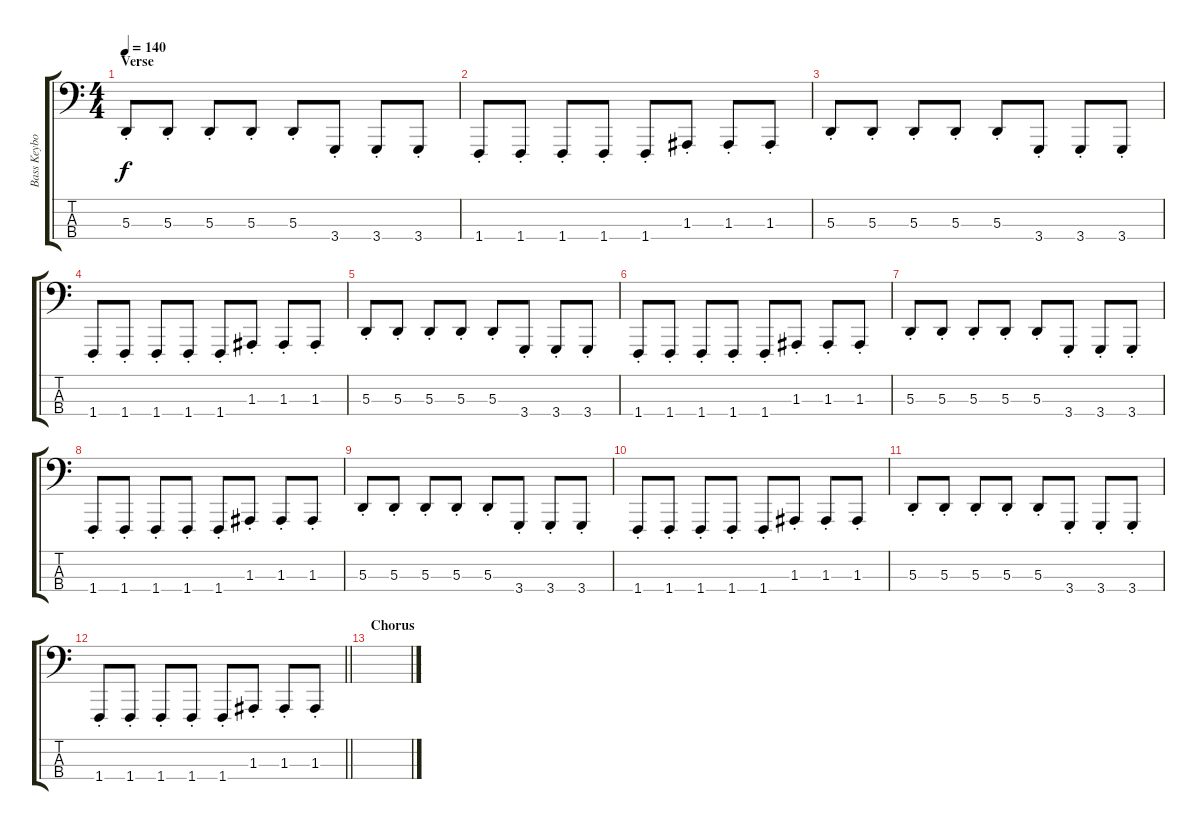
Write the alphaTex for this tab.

\track ("Bass Keyboard" "Bass Keybo") {instrument lead1square}
\staff {score tabs}
\tuning (G2 D2 A1 E1) {hide}
\ts (4 4)
\section ("" "Verse")
\tempo 140
\clef f4
\ks c
5.3{st}.8{dy f} 5.3{st}.8 5.3{st}.8 5.3{st}.8 5.3{st}.8 3.4{st}.8 3.4{st}.8 3.4{st}.8 |
1.4{st}.8 1.4{st}.8 1.4{st}.8 1.4{st}.8 1.4{st}.8 1.3{st}.8 1.3{st}.8 1.3{st}.8 |
5.3{st}.8 5.3{st}.8 5.3{st}.8 5.3{st}.8 5.3{st}.8 3.4{st}.8 3.4{st}.8 3.4{st}.8 |
1.4{st}.8 1.4{st}.8 1.4{st}.8 1.4{st}.8 1.4{st}.8 1.3{st}.8 1.3{st}.8 1.3{st}.8 |
5.3{st}.8 5.3{st}.8 5.3{st}.8 5.3{st}.8 5.3{st}.8 3.4{st}.8 3.4{st}.8 3.4{st}.8 |
1.4{st}.8 1.4{st}.8 1.4{st}.8 1.4{st}.8 1.4{st}.8 1.3{st}.8 1.3{st}.8 1.3{st}.8 |
5.3{st}.8 5.3{st}.8 5.3{st}.8 5.3{st}.8 5.3{st}.8 3.4{st}.8 3.4{st}.8 3.4{st}.8 |
1.4{st}.8 1.4{st}.8 1.4{st}.8 1.4{st}.8 1.4{st}.8 1.3{st}.8 1.3{st}.8 1.3{st}.8 |
5.3{st}.8 5.3{st}.8 5.3{st}.8 5.3{st}.8 5.3{st}.8 3.4{st}.8 3.4{st}.8 3.4{st}.8 |
1.4{st}.8 1.4{st}.8 1.4{st}.8 1.4{st}.8 1.4{st}.8 1.3{st}.8 1.3{st}.8 1.3{st}.8 |
5.3{st}.8 5.3{st}.8 5.3{st}.8 5.3{st}.8 5.3{st}.8 3.4{st}.8 3.4{st}.8 3.4{st}.8 |
\barLineRight lightlight
1.4{st}.8 1.4{st}.8 1.4{st}.8 1.4{st}.8 1.4{st}.8 1.3{st}.8 1.3{st}.8 1.3{st}.8 |
\section ("" "Chorus")
